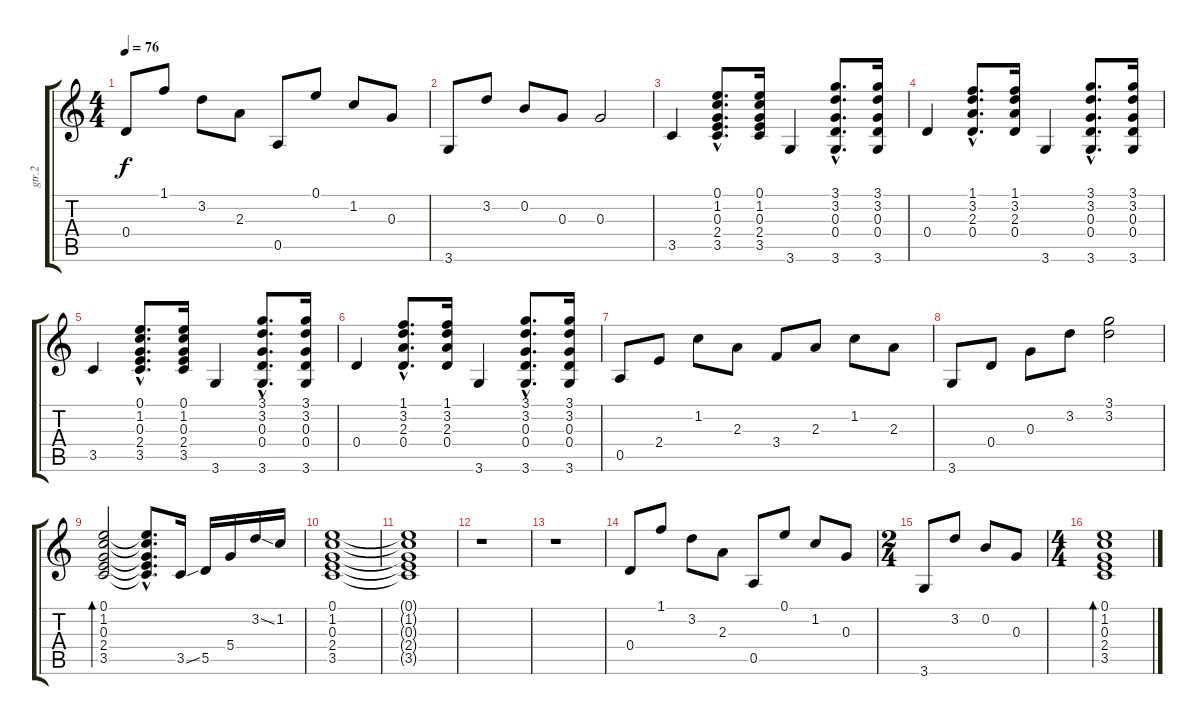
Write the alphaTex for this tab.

\track ("gtr.2" "gtr.2") {instrument acousticguitarsteel}
\staff {score tabs}
\tuning (E4 B3 G3 D3 A2 E2) {hide}
\ts (4 4)
\tempo 76
\clef g2
\ks c
0.4.8{dy f} 1.1.8 3.2.8 2.3.8 0.5.8 0.1.8 1.2.8 0.3.8 |
3.6.8 3.2.8 0.2.8 0.3.8 0.3.2 |
3.5.4 (0.1{hac} 1.2{hac} 0.3{hac} 2.4{hac} 3.5{hac}).8{d} (0.1 1.2 0.3 2.4 3.5).16 3.6.4 (3.1{hac} 3.2{hac} 0.3{hac} 0.4{hac} 3.6{hac}).8{d} (3.1 3.2 0.3 0.4 3.6).16 |
0.4.4 (1.1{hac} 3.2{hac} 2.3{hac} 0.4{hac}).8{d} (1.1 3.2 2.3 0.4).16 3.6.4 (3.1{hac} 3.2{hac} 0.3{hac} 0.4{hac} 3.6{hac}).8{d} (3.1 3.2 0.3 0.4 3.6).16 |
3.5.4 (0.1{hac} 1.2{hac} 0.3{hac} 2.4{hac} 3.5{hac}).8{d} (0.1 1.2 0.3 2.4 3.5).16 3.6.4 (3.1{hac} 3.2{hac} 0.3{hac} 0.4{hac} 3.6{hac}).8{d} (3.1 3.2 0.3 0.4 3.6).16 |
0.4.4 (1.1{hac} 3.2{hac} 2.3{hac} 0.4{hac}).8{d} (1.1 3.2 2.3 0.4).16 3.6.4 (3.1{hac} 3.2{hac} 0.3{hac} 0.4{hac} 3.6{hac}).8{d} (3.1 3.2 0.3 0.4 3.6).16 |
0.5.8 2.4.8 1.2.8 2.3.8 3.4.8 2.3.8 1.2.8 2.3.8 |
3.6.8 0.4.8 0.3.8 3.2.8 (3.1 3.2).2 |
(0.1 1.2 0.3 2.4 3.5).2{bd 60} (0.1{hac t} 1.2{hac t} 0.3{hac t} 2.4{hac t} 3.5{hac t}).8{d} 3.5{ss}.16 5.5.16 5.4.16 3.2{ss}.16 1.2.16 |
(0.1 1.2 0.3 2.4 3.5).1 |
(0.1{t} 1.2{t} 0.3{t} 2.4{t} 3.5{t}).1 |
r.1 |
r.1 |
0.4.8 1.1.8 3.2.8 2.3.8 0.5.8 0.1.8 1.2.8 0.3.8 |
\ts (2 4)
3.6.8 3.2.8 0.2.8 0.3.8 |
\ts (4 4)
(0.1 1.2 0.3 2.4 3.5).1{bd 60}
